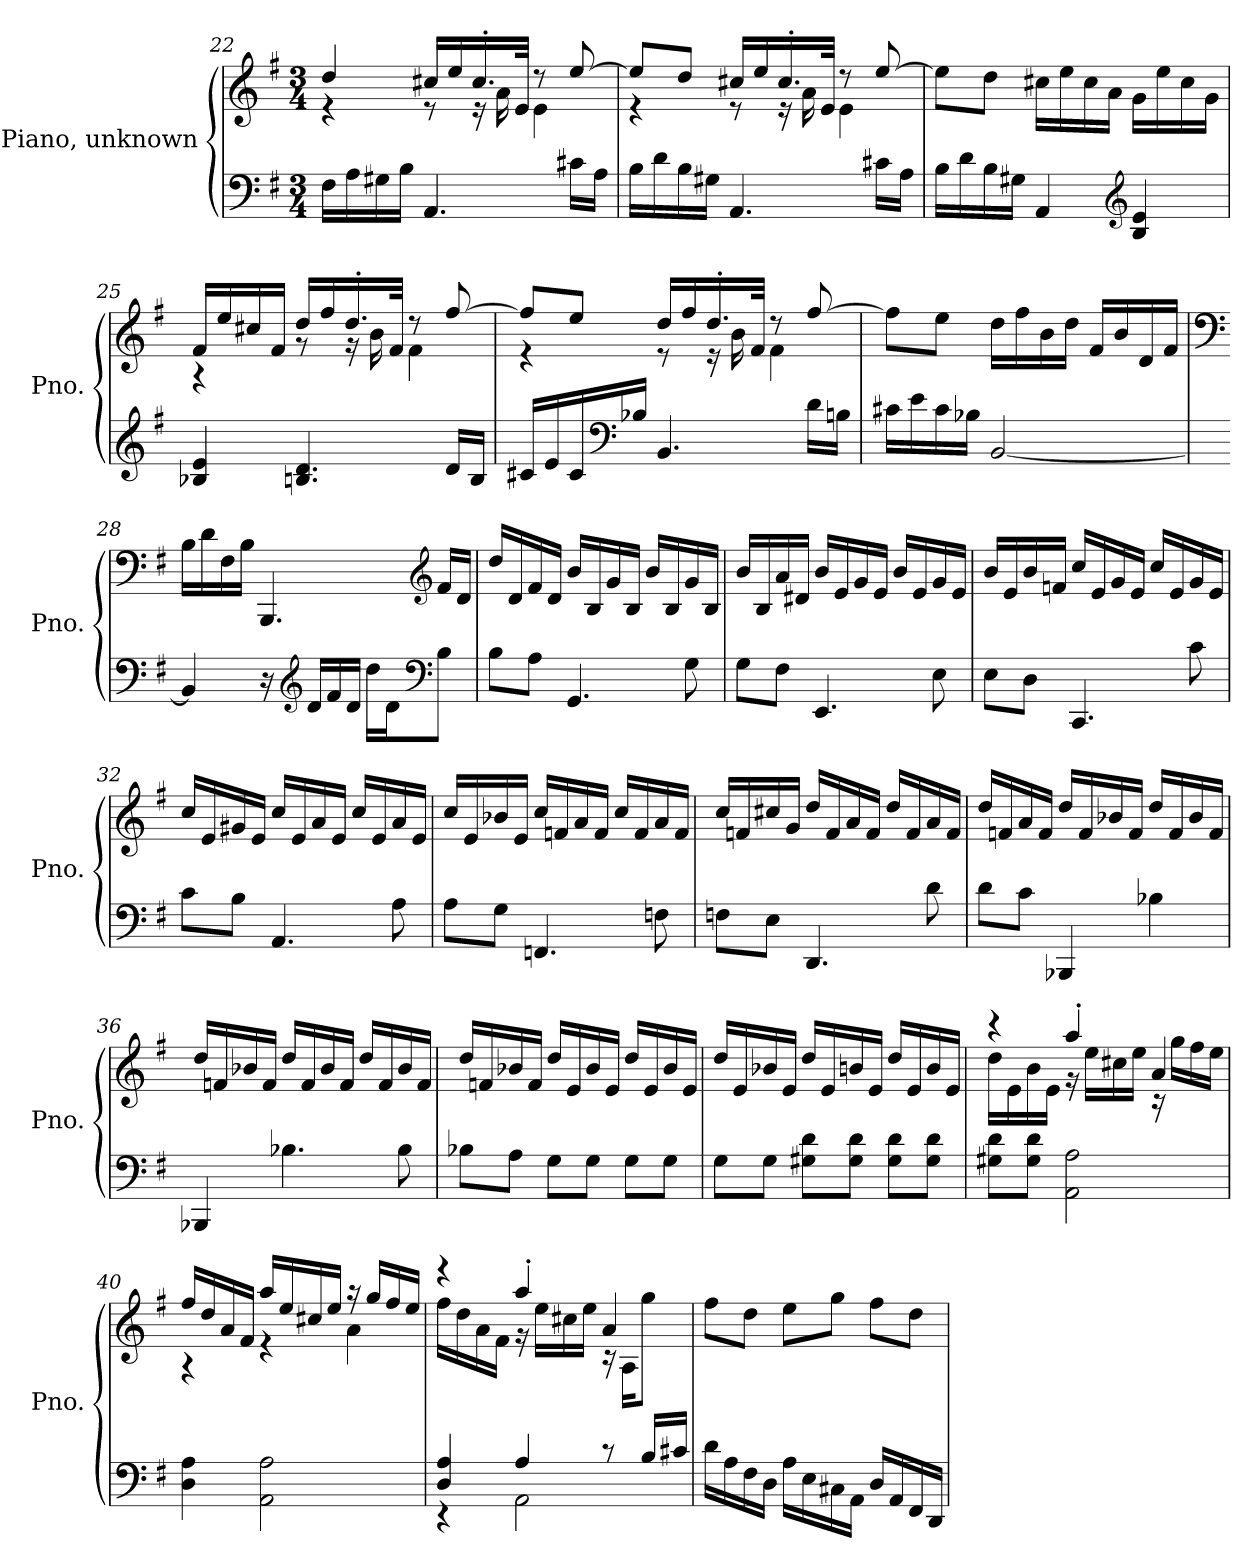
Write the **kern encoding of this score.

**kern	**kern
*part1	*part1
*staff2	*staff1
*I"Piano, unknown	*
*I'Pno.	*
*clefF4	*clefG2
*k[f#]	*k[f#]
*M3/4	*M3/4
=22	=22
*	*^
16F#\LL	4dd/	4r
16A\	.	.
16G#X\	.	.
16B\JJ	.	.
4.AA/	16cc#X/LL	8r
.	16ee/	.
.	16.cc#'/	16r
.	.	16a\
.	32e/JJk	.
.	8r	4e\
16c#X\LL	[8ee/	.
16A\JJ	.	.
=23	=23	=23
16B\LL	8ee/L]	4r
16d\	.	.
16B\	8dd/J	.
16G#X\JJ	.	.
4.AA/	16cc#X/LL	8r
.	16ee/	.
.	16.cc#'/	16r
.	.	16a\
.	32e/JJk	.
.	8r	4e\
16c#X\LL	[8ee/	.
16A\JJ	.	.
*	*v	*v
!!LO:LB:g=z
=24	=24
16B\LL	8ee\L]
16d\	.
16B\	8dd\J
16G#X\JJ	.
4AA/	16cc#X\LL
.	16ee\
.	16cc#\
.	16a\JJ
*clefG2	*
4B/ 4e/	16g\LL
.	16ee\
.	16cc#\
.	16g\JJ
=25	=25
*	*^
4B-X/ 4e/	16f#/LL	4r
.	16ee/	.
.	16cc#X/	.
.	16f#/JJ	.
4.Bn/ 4.d/	16dd/LL	8r
.	16ff#/	.
.	16.dd'/	16r
.	.	16b\
.	32f#/JJk	.
.	8r	4f#\
16d/LL	[8ff#/	.
16B/JJ	.	.
=26	=26	=26
16c#X/LL	8ff#/L]	4r
16e/	.	.
16c#/	8ee/J	.
*clefF4	*	*
16B-X/JJ	.	.
4.BB/	16dd/LL	8r
.	16ff#/	.
.	16.dd'/	16r
.	.	16b\
.	32f#/JJk	.
.	8r	4f#\
16d\LL	[8ff#/	.
16Bn\JJ	.	.
*	*v	*v
!!LO:LB:g=z
=27	=27
16c#X\LL	8ff#\L]
16e\	.
16c#\	8ee\J
16B-X\JJ	.
[2BB/	16dd\LL
.	16ff#\
.	16b\
.	16dd\JJ
.	16f#/LL
.	16b/
.	16d/
.	16f#/JJ
=28	=28
*	*clefF4
4BB/]	16B\LL
.	16d\
.	16F#\
.	16B\JJ
16r	4.BBB/
*clefG2	*
16d/LL	.
16f#/	.
16d/JJ	.
16dd\LL	.
16d\J	.
*clefF4	*clefG2
8B\J	16f#/LL
.	16d/JJ
=29	=29
8B\L	16dd/LL
.	16d/
8A\J	16f#/
.	16d/JJ
4.GG/	16b/LL
.	16B/
.	16g/
.	16B/JJ
.	16b/LL
.	16B/
8G\	16g/
.	16B/JJ
!!LO:LB:g=z
=30	=30
8G\L	16b/LL
.	16B/
8F#\J	16a/
.	16d#X/JJ
4.EE/	16b/LL
.	16e/
.	16g/
.	16e/JJ
.	16b/LL
.	16e/
8E\	16g/
.	16e/JJ
=31	=31
8E\L	16b/LL
.	16e/
8D\J	16b/
.	16fn/JJ
4.CC/	16cc/LL
.	16e/
.	16g/
.	16e/JJ
.	16cc/LL
.	16e/
8c\	16g/
.	16e/JJ
=32	=32
8c\L	16cc/LL
.	16e/
8B\J	16g#X/
.	16e/JJ
4.AA/	16cc/LL
.	16e/
.	16a/
.	16e/JJ
.	16cc/LL
.	16e/
8A\	16a/
.	16e/JJ
!!LO:LB:g=z
=33	=33
8A\L	16cc/LL
.	16e/
8G\J	16b-X/
.	16e/JJ
4.FFn/	16cc/LL
.	16fn/
.	16a/
.	16f/JJ
.	16cc/LL
.	16f/
8Fn\	16a/
.	16f/JJ
=34	=34
8Fn\L	16cc/LL
.	16fn/
8E\J	16cc#X/
.	16g/JJ
4.DD/	16dd/LL
.	16f/
.	16a/
.	16f/JJ
.	16dd/LL
.	16f/
8d\	16a/
.	16f/JJ
=35	=35
8d\L	16dd/LL
.	16fn/
8c\J	16a/
.	16f/JJ
4BBB-X/	16dd/LL
.	16f/
.	16b-X/
.	16f/JJ
4B-X\	16dd/LL
.	16f/
.	16b-/
.	16f/JJ
!!LO:LB:g=z
=36	=36
4BBB-X/	16dd/LL
.	16fn/
.	16b-X/
.	16f/JJ
4.B-X\	16dd/LL
.	16f/
.	16b-/
.	16f/JJ
.	16dd/LL
.	16f/
8B-\	16b-/
.	16f/JJ
=37	=37
8B-X\L	16dd/LL
.	16fn/
8A\J	16b-X/
.	16f/JJ
8G\L	16dd/LL
.	16e/
8G\J	16b-/
.	16e/JJ
8G\L	16dd/LL
.	16e/
8G\J	16b-/
.	16e/JJ
=38	=38
8G\L	16dd/LL
.	16e/
8G\J	16b-X/
.	16e/JJ
8G#X\ 8d\L	16dd/LL
.	16e/
8G#\ 8d\J	16bn/
.	16e/JJ
8G#\ 8d\L	16dd/LL
.	16e/
8G#\ 8d\J	16b/
.	16e/JJ
!!LO:PB:g=z
=39	=39
*	*^
8G#X\ 8d\L	4r	16dd\LL
.	.	16e\
8G#\ 8d\J	.	16b\
.	.	16e\JJ
2AA\ 2A\	4aa'/	16r
.	.	16ee\LL
.	.	16cc#X\
.	.	16ee\JJ
.	4a/	16r
.	.	16gg\LL
.	.	16ff#\
.	.	16ee\JJ
=40	=40	=40
4D\ 4A\	16ff#/LL	4r
.	16dd/	.
.	16a/	.
.	16f#/JJ	.
2AA\ 2A\	16aa/LL	4r
.	16ee/	.
.	16cc#X/	.
.	16ee/JJ	.
.	16r	4a\
.	16gg/LL	.
.	16ff#/	.
.	16ee/JJ	.
=41	=41	=41
*^	*	*
4D/ 4A/	4r	4r	16ff#\LL
.	.	.	16dd\
.	.	.	16a\
.	.	.	16f#\JJ
4A/	2AA\	4aa'/	16r
.	.	.	16ee\LL
.	.	.	16cc#X\
.	.	.	16ee\JJ
8r	.	4a/	16r
.	.	.	16A\KL
16B/LL	.	.	8gg\J
16c#X/JJ	.	.	.
*v	*v	*	*
*	*v	*v
!!LO:LB:g=z
=42	=42
16d\LL	8ff#\L
16A\	.
16F#\	8dd\J
16D\JJ	.
16A\LL	8ee\L
16E\	.
16C#X\	8gg\J
16AA\JJ	.
16D/LL	8ff#\L
16AA/	.
16FF#/	8dd\J
16DD/JJ	.
=	=
*-	*-
